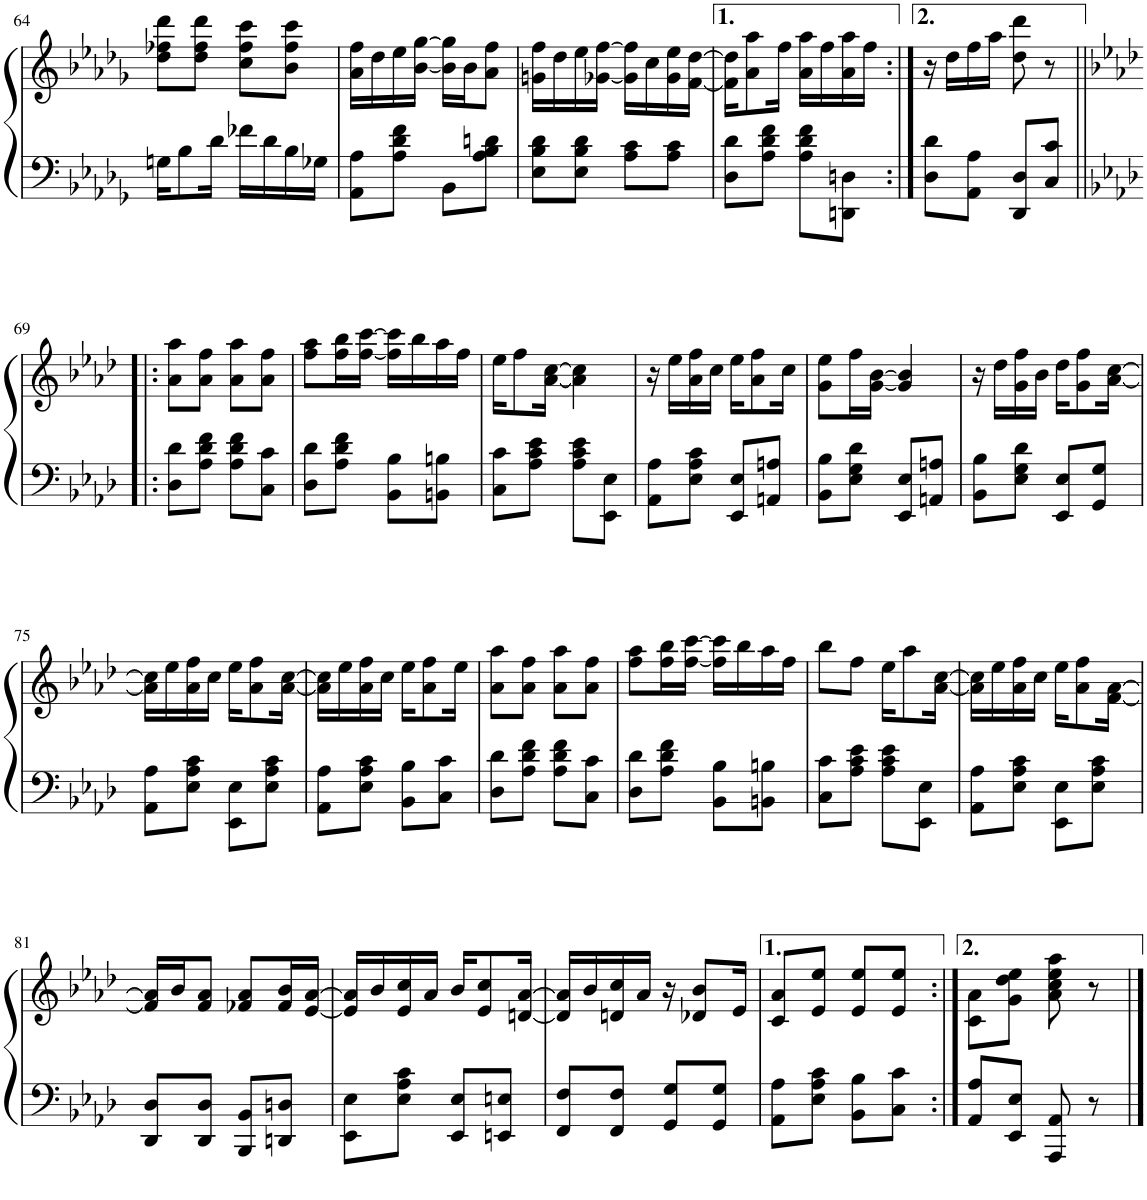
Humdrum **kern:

**kern	**kern
*part1	*part1
*staff2	*staff1
*I"Piano	*
*I'Pno.	*
!!LO:PB:g=z
*clefF4	*clefG2
*k[b-e-a-d-g-]	*k[b-e-a-d-g-]
*M2/4	*M2/4
=64	=64
16Gn\KL	8dd-\ 8ff-X\ 8ddd-\L
8B-\	.
.	8dd-\ 8ff-\ 8ddd-\J
16d-\Jk	.
16f-X\LL	8cc\ 8ff-\ 8ccc\L
16d-\	.
16B-\	8b-\ 8ff-\ 8ccc\J
16G-X\JJ	.
=65	=65
8AA-\ 8A-\L	16a-\ 16ff\LL
.	16dd-\
8A-\ 8d-\ 8f\J	16ee-\
.	[16b-\ [16gg-\JJ
8BB-\L	16b-\] 16gg-\]LL
.	16b-\J
8A-\ 8B-\ 8dn\J	8a-\ 8ff\J
=66	=66
8E-\ 8B-\ 8d-\L	16gn\ 16ff\LL
.	16dd-\
8E-\ 8B-\ 8d-\J	16ee-\
.	[16g-X\ [16ff\JJ
8A-\ 8c\L	16g-\] 16ff\]LL
.	16cc\
8A-\ 8c\J	16g-\ 16ee-\
.	[16f\ [16dd-\JJ
=67	=67
8D-\ 8d-\L	16f\] 16dd-\]KL
.	8a-\ 8aa-\
8A-\ 8d-\ 8f\J	.
.	16ff\Jk
8A-\ 8d-\ 8f\L	16a-\ 16aa-\LL
.	16ff\
8DDn\ 8Dn\J	16a-\ 16aa-\
.	16ff\JJ
=68:|!	=68:|!
8D-\ 8d-\L	16r
.	16dd-\LL
8AA-\ 8A-\J	16ff\
.	16aa-\JJ
8DD-/ 8D-/L	8dd-\ 8ddd-\
8C/ 8c/J	8r
!!LO:LB:g=z
=69!|:	=69!|:
*k[b-e-a-d-]	*k[b-e-a-d-]
8D-\ 8d-\L	8a-\ 8aa-\L
8A-\ 8d-\ 8f\J	8a-\ 8ff\J
8A-\ 8d-\ 8f\L	8a-\ 8aa-\L
8C\ 8c\J	8a-\ 8ff\J
=70	=70
8D-\ 8d-\L	8ff\ 8aa-\L
8A-\ 8d-\ 8f\J	16ff\ 16bb-\L
.	[16ff\ [16ccc\JJ
8BB-\ 8B-\L	16ff\] 16ccc\]LL
.	16bb-\
8BBn\ 8Bn\J	16aa-\
.	16ff\JJ
=71	=71
8C\ 8c\L	16ee-\KL
.	8ff\
8A-\ 8c\ 8e-\J	.
.	[16a-\ [16cc\Jk
8A-\ 8c\ 8e-\L	4a-\] 4cc\]
8EE-\ 8E-\J	.
=72	=72
8AA-\ 8A-\L	16r
.	16ee-\LL
8E-\ 8A-\ 8c\J	16a-\ 16ff\
.	16cc\JJ
8EE-/ 8E-/L	16ee-\KL
.	8a-\ 8ff\
8AAn/ 8An/J	.
.	16cc\Jk
=73	=73
8BB-\ 8B-\L	8g\ 8ee-\L
8E-\ 8G\ 8d-\J	16ff\L
.	[16g\ [16b-\JJ
8EE-/ 8E-/L	4g/] 4b-/]
8AAn/ 8An/J	.
=74	=74
8BB-\ 8B-\L	16r
.	16dd-\LL
8E-\ 8G\ 8d-\J	16g\ 16ff\
.	16b-\JJ
8EE-/ 8E-/L	16dd-\KL
.	8g\ 8ff\
8GG/ 8G/J	.
.	[16a-\ [16cc\Jk
!!LO:LB:g=z
=75	=75
8AA-\ 8A-\L	16a-\] 16cc\]LL
.	16ee-\
8E-\ 8A-\ 8c\J	16a-\ 16ff\
.	16cc\JJ
8EE-\ 8E-\L	16ee-\KL
.	8a-\ 8ff\
8E-\ 8A-\ 8c\J	.
.	[16a-\ [16cc\Jk
=76	=76
8AA-\ 8A-\L	16a-\] 16cc\]LL
.	16ee-\
8E-\ 8A-\ 8c\J	16a-\ 16ff\
.	16cc\JJ
8BB-\ 8B-\L	16ee-\KL
.	8a-\ 8ff\
8C\ 8c\J	.
.	16ee-\Jk
=77	=77
8D-\ 8d-\L	8a-\ 8aa-\L
8A-\ 8d-\ 8f\J	8a-\ 8ff\J
8A-\ 8d-\ 8f\L	8a-\ 8aa-\L
8C\ 8c\J	8a-\ 8ff\J
=78	=78
8D-\ 8d-\L	8ff\ 8aa-\L
8A-\ 8d-\ 8f\J	16ff\ 16bb-\L
.	[16ff\ [16ccc\JJ
8BB-\ 8B-\L	16ff\] 16ccc\]LL
.	16bb-\
8BBn\ 8Bn\J	16aa-\
.	16ff\JJ
=79	=79
8C\ 8c\L	8bb-\L
8A-\ 8c\ 8e-\J	8ff\J
8A-\ 8c\ 8e-\L	16ee-\KL
.	8aa-\
8EE-\ 8E-\J	.
.	[16a-\ [16cc\Jk
=80	=80
8AA-\ 8A-\L	16a-\] 16cc\]LL
.	16ee-\
8E-\ 8A-\ 8c\J	16a-\ 16ff\
.	16cc\JJ
8EE-\ 8E-\L	16ee-\KL
.	8a-\ 8ff\
8E-\ 8A-\ 8c\J	.
.	[16f\ [16a-\Jk
!!LO:LB:g=z
=81	=81
8DD-/ 8D-/L	16f/] 16a-/]LL
.	16b-/J
8DD-/ 8D-/J	8f/ 8a-/J
8BBB-/ 8BB-/L	8f-X/ 8a-/L
8DDn/ 8Dn/J	16f-/ 16b-/L
.	[16e-/ [16a-/JJ
=82	=82
8EE-\ 8E-\L	16e-/] 16a-/]LL
.	16b-/
8E-\ 8A-\ 8c\J	16e-/ 16cc/
.	16a-/JJ
8EE-/ 8E-/L	16b-/KL
.	8e-/ 8cc/
8EEn/ 8En/J	.
.	[16dn/ [16a-/Jk
=83	=83
8FF/ 8F/L	16d/] 16a-/]LL
.	16b-/
8FF/ 8F/J	16dn/ 16cc/
.	16a-/JJ
8GG/ 8G/L	16r
.	8d-X/ 8b-/L
8GG/ 8G/J	.
.	16e-/Jk
=84	=84
8AA-\ 8A-\L	8c/ 8a-/L
8E-\ 8A-\ 8c\J	8e-/ 8ee-/J
8BB-\ 8B-\L	8e-/ 8ee-/L
8C\ 8c\J	8e-/ 8ee-/J
=85:|!	=85:|!
8AA-/ 8A-/L	8c\ 8a-\L
8EE-/ 8E-/J	8g\ 8dd-\ 8ee-\J
8AAA-/ 8AA-/	8a-\ 8cc\ 8ee-\ 8aa-\
8r	8r
==	==
*-	*-
